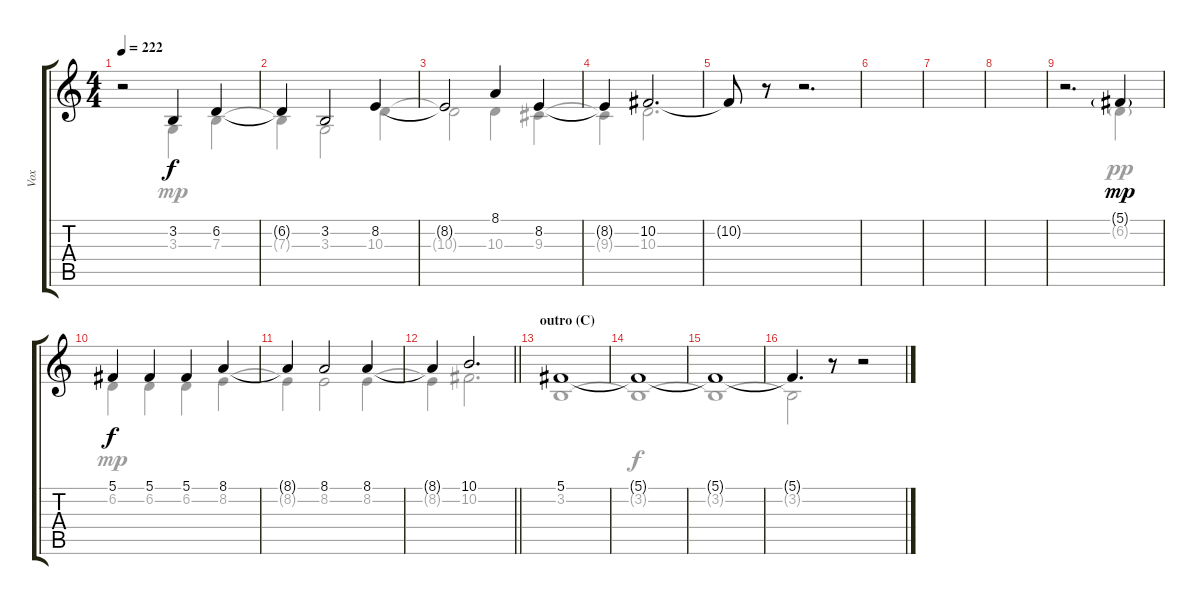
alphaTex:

\track ("Vox" "Vox") {instrument oboe}
\staff {score tabs}
\tuning (Db4 Ab3 E3 B2 Gb2 B1) {hide}
\voice
\ts (4 4)
\tempo 222
\clef g2
\ks c
r.2{dy f volume 15} 3.2.4 6.2.4 |
6.2{t}.4 3.2.2 8.2.4 |
8.2{t}.2 8.1.4 8.2.4 |
8.2{t}.4 10.2.2{d} |
10.2{t}.8 r.8 r.2{d} |
|
|
|
r.2{d} 5.1{g}.4{dy mp} |
5.1.4{dy f} 5.1.4 5.1.4 8.1.4 |
8.1{t}.4 8.1.2 8.1.4 |
\barLineRight lightlight
8.1{t}.4 10.1.2{d} |
\section ("" "outro (C)")
5.1.1 |
5.1{t}.1 |
5.1{t}.1 |
5.1{t}.4{d} r.8 r.2
\voice
\clef g2
\ottava regular
\simile none
\ks c
r.2{dy f} 3.3.4{dy mp} 7.3.4 |
7.3{t}.4 3.3.2 10.3.4 |
10.3{t}.2 10.3.4 9.3.4 |
9.3{t}.4 10.3.2{d} |
|
|
|
|
r.2{d} 6.2{g}.4{dy pp} |
6.2.4{dy mp} 6.2.4 6.2.4 8.2.4 |
8.2{t}.4 8.2.2 8.2.4 |
\barLineRight lightlight
8.2{t}.4 10.2.2{d} |
3.2.1 |
3.2{t}.1{dy f} |
3.2{t}.1 |
3.2{t}.2 r.2
